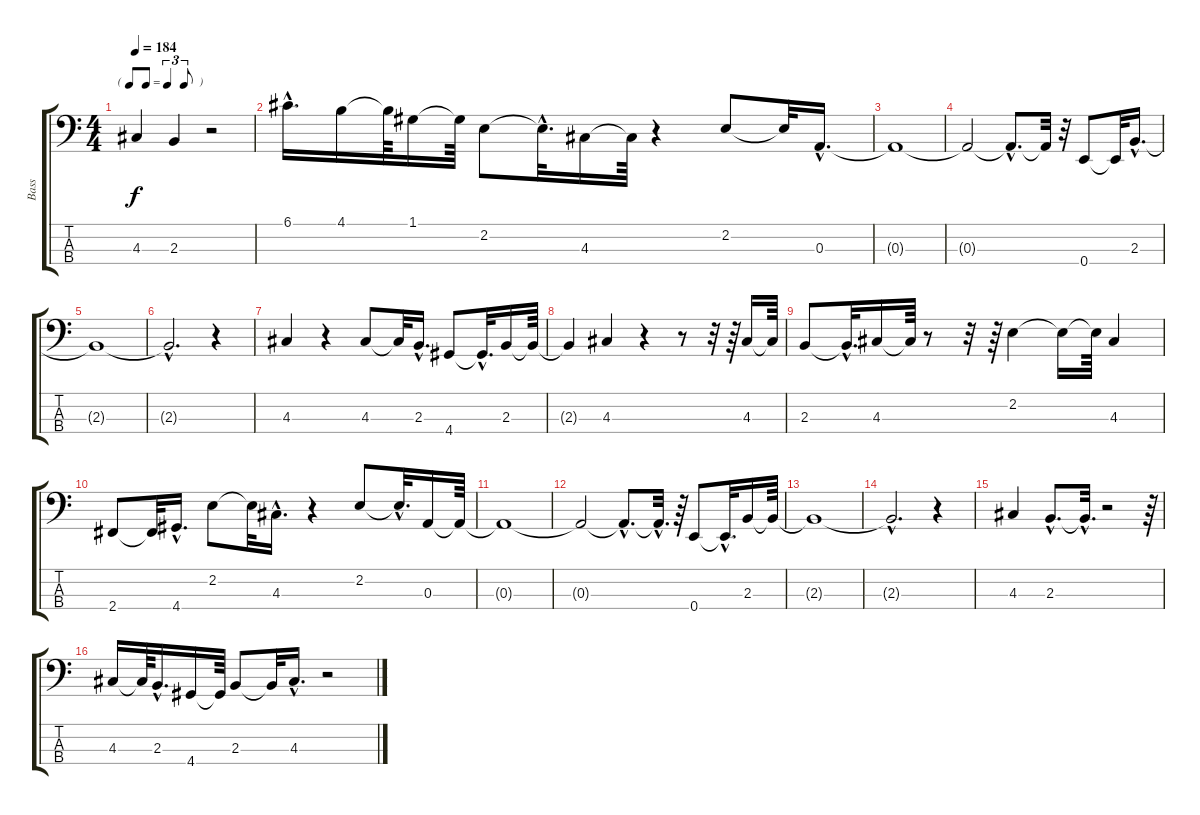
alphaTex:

\track ("Bass" "Bass") {instrument electricbasspick}
\staff {score tabs}
\tuning (G2 D2 A1 E1) {hide}
\ts (4 4)
\tf triplet8th
\tempo 184
\clef f4
\ks c
4.3.4{dy f} 2.3.4 r.2 |
6.1{hac}.16{d} 4.1.16 4.1{t}.64 1.1.16 1.1{t}.64 2.2.8 2.2{hac t}.32{d} 4.3.16 4.3{t}.64 r.4 2.2.8 2.2{t}.32 0.3{hac}.16{d} |
0.3{t}.1 |
0.3{t}.2 0.3{hac t}.8{d} 0.3{t}.32 r.32 0.4.8 0.4{t}.32 2.3{hac}.16{d} |
2.3{t}.1 |
2.3{hac t}.2{d} r.4 |
4.3.4 r.4 4.3.8 4.3{t}.32 2.3{hac}.16{d} 4.4.8 4.4{hac t}.32{d} 2.3.16 2.3{t}.64 |
2.3{t}.4 4.3.4 r.4 r.8 r.32 r.64 4.3.16 4.3{t}.64 |
2.3.8 2.3{hac t}.32{d} 4.3.16 4.3{t}.64 r.8 r.32 r.64 2.2.4 2.2{t}.16 2.2{t}.64 4.3.4 |
2.4.8 2.4{t}.32 4.4{hac}.16{d} 2.2.8 2.2{t}.32 4.3{hac}.16{d} r.4 2.2.8 2.2{hac t}.32{d} 0.3.16 0.3{t}.64 |
0.3{t}.1 |
0.3{t}.2 0.3{hac t}.8{d} 0.3{hac t}.32{d} r.64 0.4.8 0.4{hac t}.32{d} 2.3.16 2.3{t}.64 |
2.3{t}.1 |
2.3{hac t}.2{d} r.4 |
4.3.4 2.3{hac}.8{d} 2.3{hac t}.32{d} r.2 r.64 |
4.3.16 4.3{t}.64 2.3{hac}.16{d} 4.4.16 4.4{t}.64 2.3.8 2.3{t}.32 4.3{hac}.16{d} r.2
